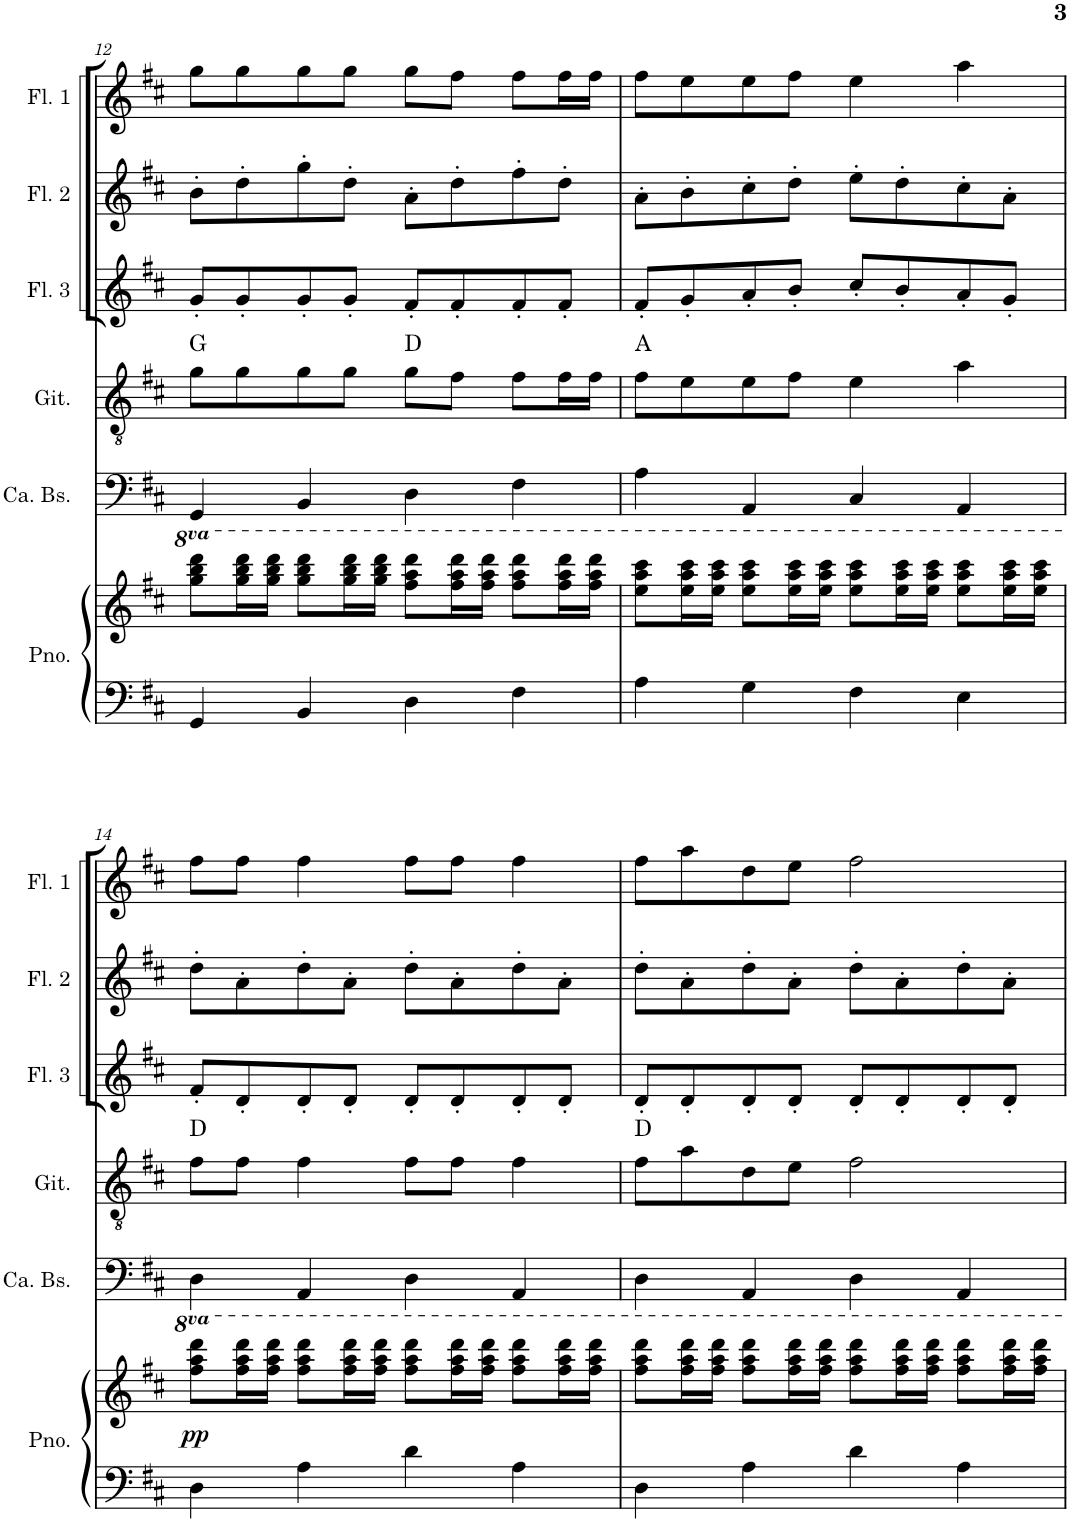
**kern	**kern	**dynam	**kern	**kern	**harte	**kern	**kern	**kern
*part6	*part6	*part6	*part5	*part4	*part4	*part3	*part2	*part1
*staff7	*staff6	*staff6/7	*staff5	*staff4	*	*staff3	*staff2	*staff1
*I"Piano	*	*	*I"Contrabas	*I"Klassieke gitaar	*	*I"Dwarsfluit 3	*I"Dwarsfluit 2	*I"Dwarsfluit 1
*I'Pno.	*	*	*I'Ca. Bs.	*I'Git.	*	*	*	*
!!LO:PB:g=z
*clefF4	*clefG2	*	*clefF4	*clefGv2	*	*clefG2	*clefG2	*clefG2
*	*	*	*Trd7c12	*	*	*	*	*
*k[f#c#]	*k[f#c#]	*	*k[f#c#]	*k[f#c#]	*	*k[f#c#]	*k[f#c#]	*k[f#c#]
*M4/4	*M4/4	*	*M4/4	*M4/4	*	*M4/4	*M4/4	*M4/4
=12	=12	=12	=12	=12	=12	=12	=12	=12
4GG/	8ggg\ 8bbb\ 8dddd\L	.	4GG/	8g\L	G:maj	8g'/L	8b'\L	8gg\L
.	16ggg\ 16bbb\ 16dddd\L	.	.	8g\	.	8g'/	8dd'\	8gg\
.	16ggg\ 16bbb\ 16dddd\JJ	.	.	.	.	.	.	.
4BB/	8ggg\ 8bbb\ 8dddd\L	.	4BB/	8g\	.	8g'/	8gg'\	8gg\
.	16ggg\ 16bbb\ 16dddd\L	.	.	8g\J	.	8g'/J	8dd'\J	8gg\J
.	16ggg\ 16bbb\ 16dddd\JJ	.	.	.	.	.	.	.
4D\	8fff#\ 8aaa\ 8dddd\L	.	4D\	8g\L	D:maj	8f#'/L	8a'\L	8gg\L
.	16fff#\ 16aaa\ 16dddd\L	.	.	8f#\J	.	8f#'/	8dd'\	8ff#\J
.	16fff#\ 16aaa\ 16dddd\JJ	.	.	.	.	.	.	.
4F#\	8fff#\ 8aaa\ 8dddd\L	.	4F#\	8f#\L	.	8f#'/	8ff#'\	8ff#\L
.	16fff#\ 16aaa\ 16dddd\L	.	.	16f#\L	.	8f#'/J	8dd'\J	16ff#\L
.	16fff#\ 16aaa\ 16dddd\JJ	.	.	16f#\JJ	.	.	.	16ff#\JJ
=13	=13	=13	=13	=13	=13	=13	=13	=13
4A\	8eee\ 8aaa\ 8cccc#\L	.	4A\	8f#\L	A:maj	8f#'/L	8a'\L	8ff#\L
.	16eee\ 16aaa\ 16cccc#\L	.	.	8e\	.	8g'/	8b'\	8ee\
.	16eee\ 16aaa\ 16cccc#\JJ	.	.	.	.	.	.	.
4G\	8eee\ 8aaa\ 8cccc#\L	.	4AA/	8e\	.	8a'/	8cc#'\	8ee\
.	16eee\ 16aaa\ 16cccc#\L	.	.	8f#\J	.	8b'/J	8dd'\J	8ff#\J
.	16eee\ 16aaa\ 16cccc#\JJ	.	.	.	.	.	.	.
4F#\	8eee\ 8aaa\ 8cccc#\L	.	4C#/	4e\	.	8cc#'/L	8ee'\L	4ee\
.	16eee\ 16aaa\ 16cccc#\L	.	.	.	.	8b'/	8dd'\	.
.	16eee\ 16aaa\ 16cccc#\JJ	.	.	.	.	.	.	.
4E\	8eee\ 8aaa\ 8cccc#\L	.	4AA/	4a\	.	8a'/	8cc#'\	4aa\
.	16eee\ 16aaa\ 16cccc#\L	.	.	.	.	8g'/J	8a'\J	.
.	16eee\ 16aaa\ 16cccc#\JJ	.	.	.	.	.	.	.
!!LO:LB:g=z
=14	=14	=14	=14	=14	=14	=14	=14	=14
!	!	!LO:DY:b	!	!	!	!	!	!
4D\	8fff#\ 8aaa\ 8dddd\L	pp	4D\	8f#\L	D:maj	8f#'/L	8dd'\L	8ff#\L
.	16fff#\ 16aaa\ 16dddd\L	.	.	8f#\J	.	8d'/	8a'\	8ff#\J
.	16fff#\ 16aaa\ 16dddd\JJ	.	.	.	.	.	.	.
4A\	8fff#\ 8aaa\ 8dddd\L	.	4AA/	4f#\	.	8d'/	8dd'\	4ff#\
.	16fff#\ 16aaa\ 16dddd\L	.	.	.	.	8d'/J	8a'\J	.
.	16fff#\ 16aaa\ 16dddd\JJ	.	.	.	.	.	.	.
4d\	8fff#\ 8aaa\ 8dddd\L	.	4D\	8f#\L	.	8d'/L	8dd'\L	8ff#\L
.	16fff#\ 16aaa\ 16dddd\L	.	.	8f#\J	.	8d'/	8a'\	8ff#\J
.	16fff#\ 16aaa\ 16dddd\JJ	.	.	.	.	.	.	.
4A\	8fff#\ 8aaa\ 8dddd\L	.	4AA/	4f#\	.	8d'/	8dd'\	4ff#\
.	16fff#\ 16aaa\ 16dddd\L	.	.	.	.	8d'/J	8a'\J	.
.	16fff#\ 16aaa\ 16dddd\JJ	.	.	.	.	.	.	.
=15	=15	=15	=15	=15	=15	=15	=15	=15
4D\	8fff#\ 8aaa\ 8dddd\L	.	4D\	8f#\L	D:maj	8d'/L	8dd'\L	8ff#\L
.	16fff#\ 16aaa\ 16dddd\L	.	.	8a\	.	8d'/	8a'\	8aa\
.	16fff#\ 16aaa\ 16dddd\JJ	.	.	.	.	.	.	.
4A\	8fff#\ 8aaa\ 8dddd\L	.	4AA/	8d\	.	8d'/	8dd'\	8dd\
.	16fff#\ 16aaa\ 16dddd\L	.	.	8e\J	.	8d'/J	8a'\J	8ee\J
.	16fff#\ 16aaa\ 16dddd\JJ	.	.	.	.	.	.	.
4d\	8fff#\ 8aaa\ 8dddd\L	.	4D\	2f#\	.	8d'/L	8dd'\L	2ff#\
.	16fff#\ 16aaa\ 16dddd\L	.	.	.	.	8d'/	8a'\	.
.	16fff#\ 16aaa\ 16dddd\JJ	.	.	.	.	.	.	.
4A\	8fff#\ 8aaa\ 8dddd\L	.	4AA/	.	.	8d'/	8dd'\	.
.	16fff#\ 16aaa\ 16dddd\L	.	.	.	.	8d'/J	8a'\J	.
.	16fff#\ 16aaa\ 16dddd\JJ	.	.	.	.	.	.	.
=	=	=	=	=	=	=	=	=
*-	*-	*-	*-	*-	*-	*-	*-	*-
